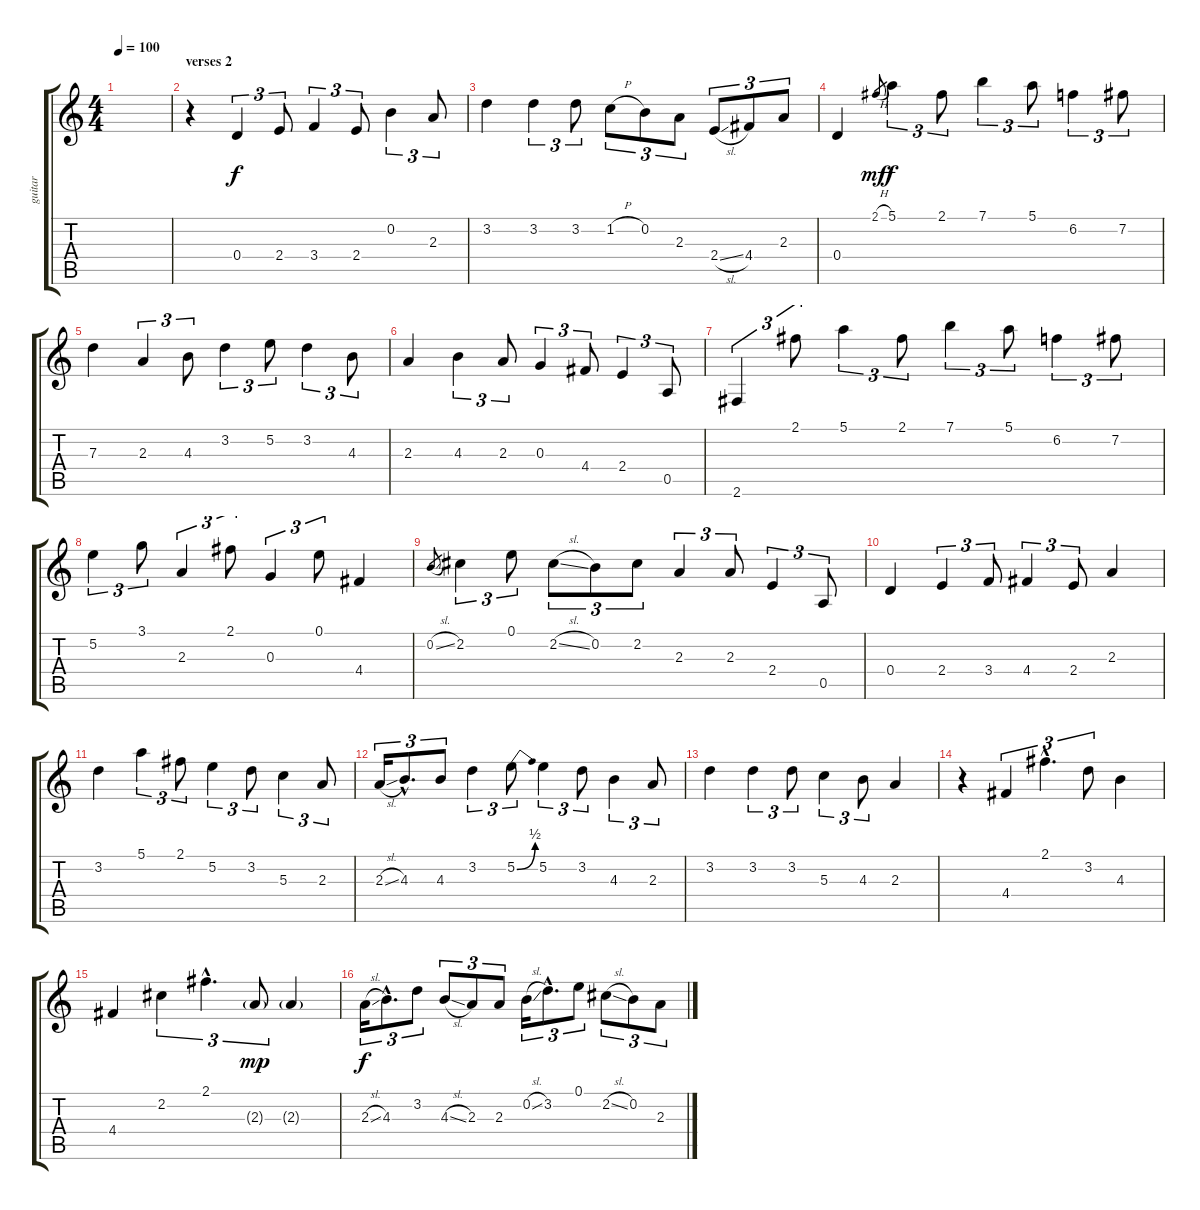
\track ("guitar" "guitar") {instrument acousticguitarsteel}
\staff {score tabs}
\tuning (E4 B3 G3 D3 A2 E2) {hide}
\ts (4 4)
\tempo 100
\clef g2
\ks c
|
\section ("" "verses 2")
r.4 0.4.4{tu (3 2) dy f} 2.4.8{tu (3 2)} 3.4.4{tu (3 2)} 2.4.8{tu (3 2)} 0.2.4{tu (3 2)} 2.3.8{tu (3 2)} |
3.2.4 3.2.4{tu (3 2)} 3.2.8{tu (3 2)} 1.2{h}.8{tu (3 2)} 0.2.8{tu (3 2)} 2.3.8{tu (3 2)} 2.4{sl}.8{tu (3 2)} 4.4.8{tu (3 2)} 2.3.8{tu (3 2)} |
0.4.4 2.1{h}.8{gr dy mf} 5.1.4{tu (3 2) dy f} 2.1.8{tu (3 2)} 7.1.4{tu (3 2)} 5.1.8{tu (3 2)} 6.2.4{tu (3 2)} 7.2.8{tu (3 2)} |
7.3.4 2.3.4{tu (3 2)} 4.3.8{tu (3 2)} 3.2.4{tu (3 2)} 5.2.8{tu (3 2)} 3.2.4{tu (3 2)} 4.3.8{tu (3 2)} |
2.3.4 4.3.4{tu (3 2)} 2.3.8{tu (3 2)} 0.3.4{tu (3 2)} 4.4.8{tu (3 2)} 2.4.4{tu (3 2)} 0.5.8{tu (3 2)} |
2.6.4{tu (3 2)} 2.1.8{tu (3 2)} 5.1.4{tu (3 2)} 2.1.8{tu (3 2)} 7.1.4{tu (3 2)} 5.1.8{tu (3 2)} 6.2.4{tu (3 2)} 7.2.8{tu (3 2)} |
5.2.4{tu (3 2)} 3.1.8{tu (3 2)} 2.3.4{tu (3 2)} 2.1.8{tu (3 2)} 0.3.4{tu (3 2)} 0.1.8{tu (3 2)} 4.4.4 |
0.2{sl}.8{gr} 2.2.4{tu (3 2)} 0.1.8{tu (3 2)} 2.2{sl}.8{tu (3 2)} 0.2.8{tu (3 2)} 2.2.8{tu (3 2)} 2.3.4{tu (3 2)} 2.3.8{tu (3 2)} 2.4.4{tu (3 2)} 0.5.8{tu (3 2)} |
0.4.4 2.4.4{tu (3 2)} 3.4.8{tu (3 2)} 4.4.4{tu (3 2)} 2.4.8{tu (3 2)} 2.3.4 |
3.2.4 5.1.4{tu (3 2)} 2.1.8{tu (3 2)} 5.2.4{tu (3 2)} 3.2.8{tu (3 2)} 5.3.4{tu (3 2)} 2.3.8{tu (3 2)} |
2.3{sl}.16{tu (3 2)} 4.3{hac}.8{d tu (3 2)} 4.3.8{tu (3 2)} 3.2.4{tu (3 2)} 5.2{be (bend 0 0 60 2)}.8{tu (3 2)} 5.2.4{tu (3 2)} 3.2.8{tu (3 2)} 4.3.4{tu (3 2)} 2.3.8{tu (3 2)} |
3.2.4 3.2.4{tu (3 2)} 3.2.8{tu (3 2)} 5.3.4{tu (3 2)} 4.3.8{tu (3 2)} 2.3.4 |
r.4 4.4.4{tu (3 2)} 2.1{hac}.4{d tu (3 2)} 3.2.8{tu (3 2)} 4.3.4 |
4.4.4 2.2.4{tu (3 2)} 2.1{hac}.4{d tu (3 2)} 2.3{g}.8{tu (3 2) dy mp} 2.3{g}.4 |
2.3{sl}.16{tu (3 2) dy f} 4.3{hac}.8{d tu (3 2)} 3.2.8{tu (3 2)} 4.3{sl}.8{tu (3 2)} 2.3.8{tu (3 2)} 2.3.8{tu (3 2)} 0.2{sl}.16{tu (3 2)} 3.2{hac}.8{d tu (3 2)} 0.1.8{tu (3 2)} 2.2{sl}.8{tu (3 2)} 0.2.8{tu (3 2)} 2.3.8{tu (3 2)}
